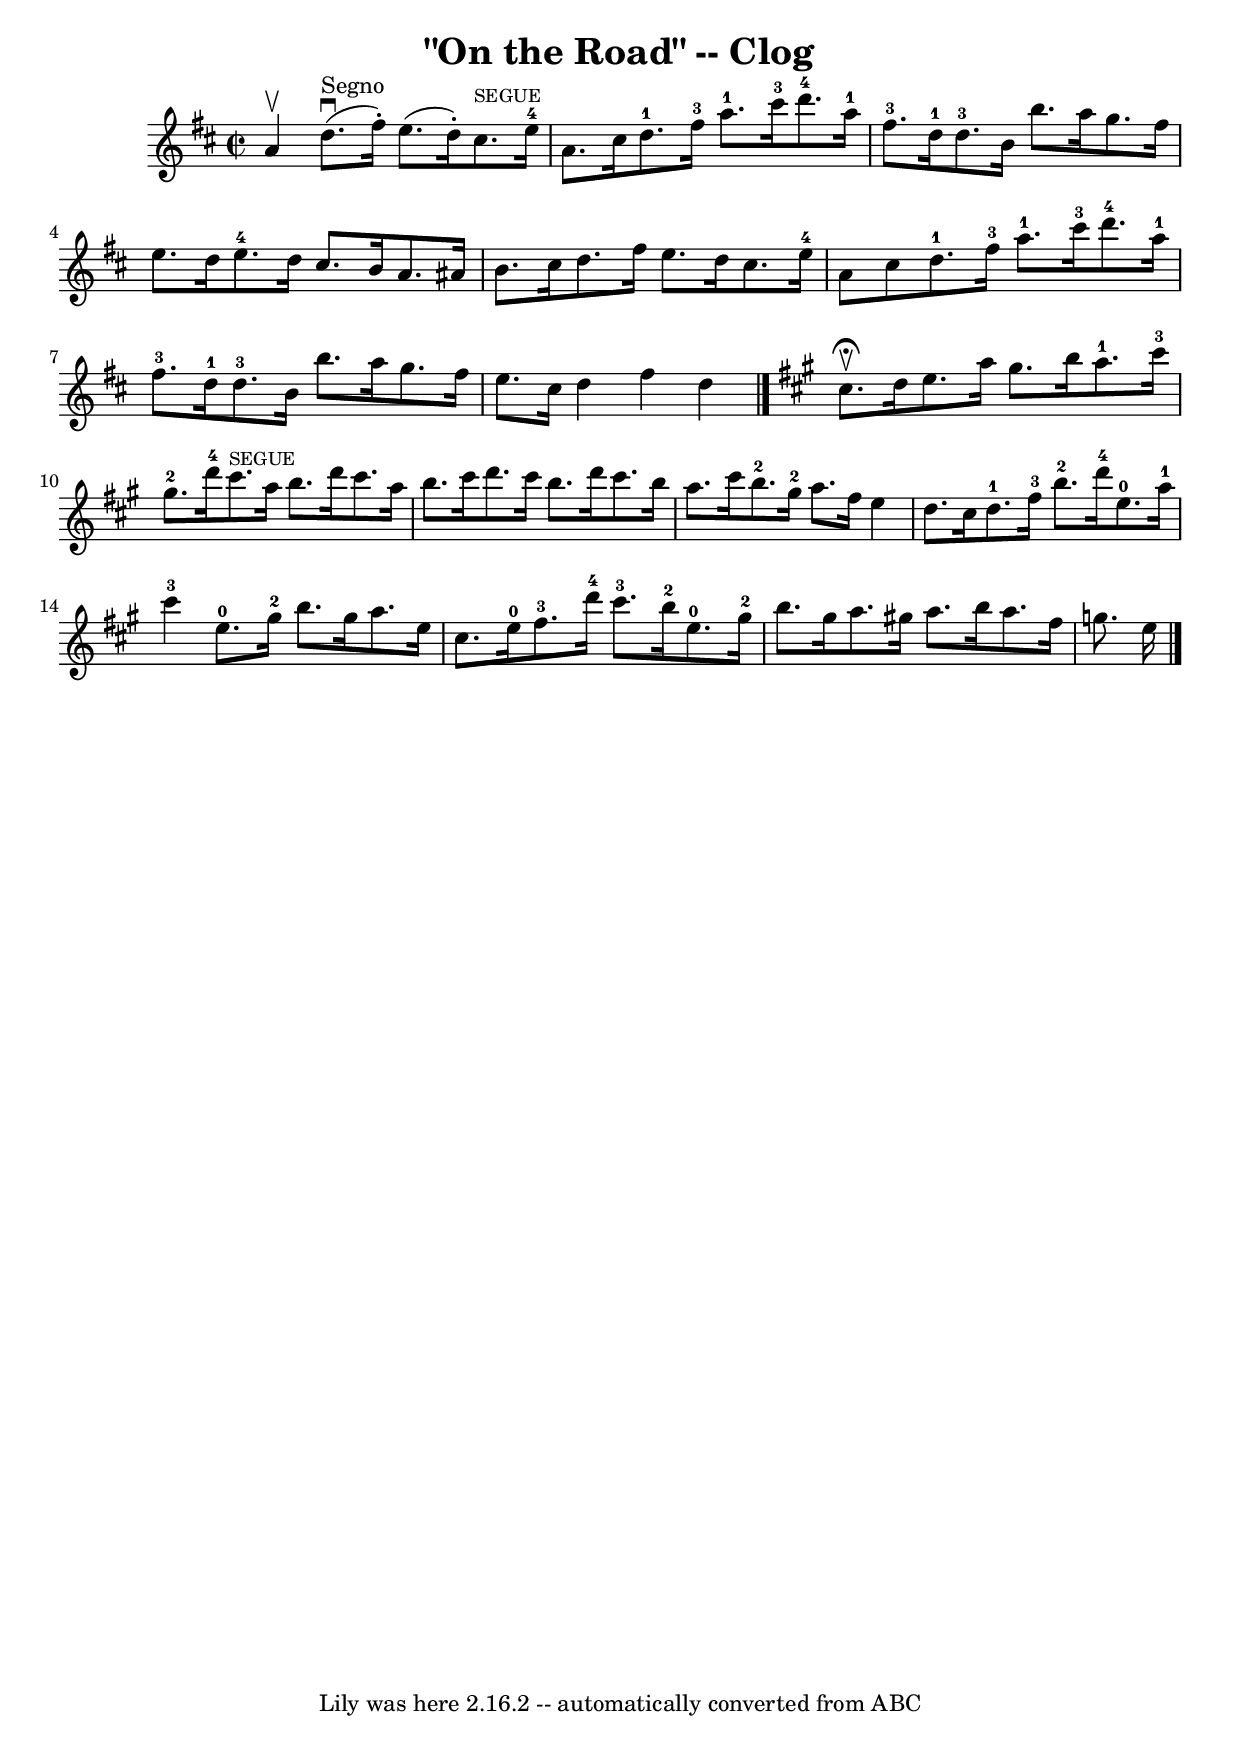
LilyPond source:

\version "2.16.2"
\include "Mammoth.ily"
\header {
  %% book = "Ryan's Mammoth Collection"
  crossRefNumber = "1"
  footnotes = "\\\\154 916"
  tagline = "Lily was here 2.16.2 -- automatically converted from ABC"
  title = "\"On the Road\" -- Clog"

}
voicedefault =  {


  \override Staff.TimeSignature #'style = #'C
  \time 2/2 
  \key d \major
 a'4^\upbow   |
  d''8.^"Segno"^\downbow(
  fis''16 -.) e''8. (d''16 -.) cis''8.^\segue e''16-4 a'8. 
  cis''16    |
  d''8.-1 fis''16-3 a''8.-1 cis'''16 
  -3 d'''8.-4 a''16-1 fis''8.-3 d''16-1   |
  
  d''8.-3 b'16 b''8. a''16 g''8. fis''16 e''8. d''16    
  |
  e''8.-4 d''16 cis''8. b'16 a'8. ais'16 b'8.    
  cis''16    |
  d''8. fis''16 e''8. d''16 cis''8. e''16 
  -4 a'8 cis''8    |
  d''8.-1 fis''16-3 a''8.-1   
  cis'''16-3 d'''8.-4 a''16-1 fis''8.-3 d''16-1   
  |
  d''8.-3 b'16 b''8. a''16 g''8. fis''16 e''8. 
  cis''16    |
  d''4 fis''4 d''4    \bar "|."   
  \key a \major
   
  cis''8.^\fermata^\upbow() d''16  |
  e''8. a''16 gis''8.    
  b''16 a''8.-1 cis'''16-3 gis''8.-2 d'''16-4   |
  
  cis'''8.^\segue a''16 b''8. d'''16 cis'''8. a''16 b''8.    
  cis'''16    |
  d'''8. cis'''16 b''8. d'''16 cis'''8.    
  b''16 a''8. cis'''16    |
  b''8.-2 gis''16-2 a''8.    
  fis''16 e''4 d''8. cis''16    |
  d''8.-1 fis''16-3 
  b''8.-2 d'''16-4 e''8.-0 a''16-1 cis'''4-3   
  |
  e''8.-0 gis''16-2 b''8. gis''16 a''8. e''16    
  cis''8. e''16-0   |
  fis''8.-3 d'''16-4 cis'''8. 
  -3 b''16-2 e''8.-0 gis''16-2 b''8. gis''16    |
  
  a''8. gis''!16 a''8. b''16 a''8. fis''16 g''8. e''16    
  \bar "|."   

}

\score{
  <<

    \context Staff="default"
    {
      \voicedefault 
      
    }

  >>
  \layout {
    
  }
  \midi {
  }

}
